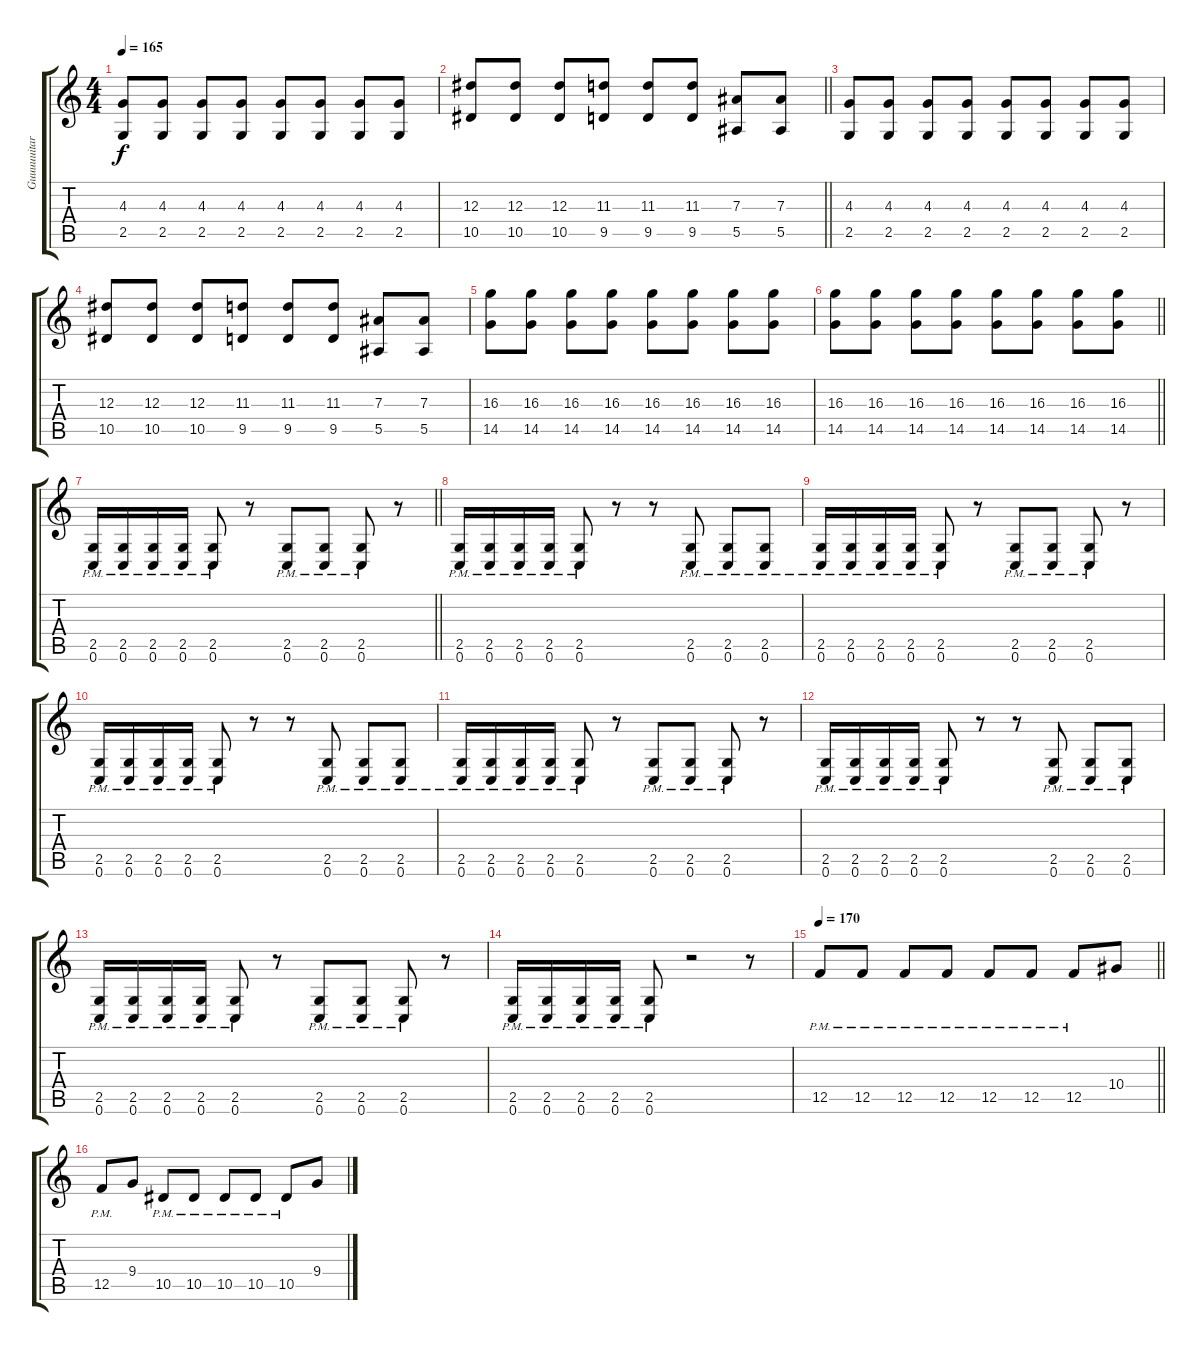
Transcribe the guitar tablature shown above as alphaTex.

\track ("Guuuuuitar" "Guuuuuitar") {instrument distortionguitar}
\staff {score tabs}
\tuning (C4 G3 Eb3 Bb2 F2 C2) {hide}
\ts (4 4)
\tempo 165
\clef g2
\ks c
(4.3 2.5).8{dy f} (4.3 2.5).8 (4.3 2.5).8 (4.3 2.5).8 (4.3 2.5).8 (4.3 2.5).8 (4.3 2.5).8 (4.3 2.5).8 |
\barLineRight lightlight
(12.3 10.5).8 (12.3 10.5).8 (12.3 10.5).8 (11.3 9.5).8 (11.3 9.5).8 (11.3 9.5).8 (7.3 5.5).8 (7.3 5.5).8 |
(4.3 2.5).8 (4.3 2.5).8 (4.3 2.5).8 (4.3 2.5).8 (4.3 2.5).8 (4.3 2.5).8 (4.3 2.5).8 (4.3 2.5).8 |
(12.3 10.5).8 (12.3 10.5).8 (12.3 10.5).8 (11.3 9.5).8 (11.3 9.5).8 (11.3 9.5).8 (7.3 5.5).8 (7.3 5.5).8 |
(16.3 14.5).8 (16.3 14.5).8 (16.3 14.5).8 (16.3 14.5).8 (16.3 14.5).8 (16.3 14.5).8 (16.3 14.5).8 (16.3 14.5).8 |
\barLineRight lightlight
(16.3 14.5).8 (16.3 14.5).8 (16.3 14.5).8 (16.3 14.5).8 (16.3 14.5).8 (16.3 14.5).8 (16.3 14.5).8 (16.3 14.5).8 |
\barLineRight lightlight
(2.5{pm} 0.6{pm}).16 (2.5{pm} 0.6{pm}).16 (2.5{pm} 0.6{pm}).16 (2.5{pm} 0.6{pm}).16 (2.5{pm} 0.6{pm}).8 r.8 (2.5{pm} 0.6{pm}).8 (2.5{pm} 0.6{pm}).8 (2.5{pm} 0.6{pm}).8 r.8 |
(2.5{pm} 0.6{pm}).16 (2.5{pm} 0.6{pm}).16 (2.5{pm} 0.6{pm}).16 (2.5{pm} 0.6{pm}).16 (2.5{pm} 0.6{pm}).8 r.8 r.8 (2.5{pm} 0.6{pm}).8 (2.5{pm} 0.6{pm}).8 (2.5{pm} 0.6{pm}).8 |
(2.5{pm} 0.6{pm}).16 (2.5{pm} 0.6{pm}).16 (2.5{pm} 0.6{pm}).16 (2.5{pm} 0.6{pm}).16 (2.5{pm} 0.6{pm}).8 r.8 (2.5{pm} 0.6{pm}).8 (2.5{pm} 0.6{pm}).8 (2.5{pm} 0.6{pm}).8 r.8 |
(2.5{pm} 0.6{pm}).16 (2.5{pm} 0.6{pm}).16 (2.5{pm} 0.6{pm}).16 (2.5{pm} 0.6{pm}).16 (2.5{pm} 0.6{pm}).8 r.8 r.8 (2.5{pm} 0.6{pm}).8 (2.5{pm} 0.6{pm}).8 (2.5{pm} 0.6{pm}).8 |
(2.5{pm} 0.6{pm}).16 (2.5{pm} 0.6{pm}).16 (2.5{pm} 0.6{pm}).16 (2.5{pm} 0.6{pm}).16 (2.5{pm} 0.6{pm}).8 r.8 (2.5{pm} 0.6{pm}).8 (2.5{pm} 0.6{pm}).8 (2.5{pm} 0.6{pm}).8 r.8 |
(2.5{pm} 0.6{pm}).16 (2.5{pm} 0.6{pm}).16 (2.5{pm} 0.6{pm}).16 (2.5{pm} 0.6{pm}).16 (2.5{pm} 0.6{pm}).8 r.8 r.8 (2.5{pm} 0.6{pm}).8 (2.5{pm} 0.6{pm}).8 (2.5{pm} 0.6{pm}).8 |
(2.5{pm} 0.6{pm}).16 (2.5{pm} 0.6{pm}).16 (2.5{pm} 0.6{pm}).16 (2.5{pm} 0.6{pm}).16 (2.5{pm} 0.6{pm}).8 r.8 (2.5{pm} 0.6{pm}).8 (2.5{pm} 0.6{pm}).8 (2.5{pm} 0.6{pm}).8 r.8 |
(2.5{pm} 0.6{pm}).16 (2.5{pm} 0.6{pm}).16 (2.5{pm} 0.6{pm}).16 (2.5{pm} 0.6{pm}).16 (2.5{pm} 0.6{pm}).8 r.2 r.8 |
\tempo 170
\barLineRight lightlight
12.5{pm}.8 12.5{pm}.8 12.5{pm}.8 12.5{pm}.8 12.5{pm}.8 12.5{pm}.8 12.5{pm}.8 10.4.8 |
12.5{pm}.8 9.4.8 10.5{pm}.8 10.5{pm}.8 10.5{pm}.8 10.5{pm}.8 10.5{pm}.8 9.4.8
